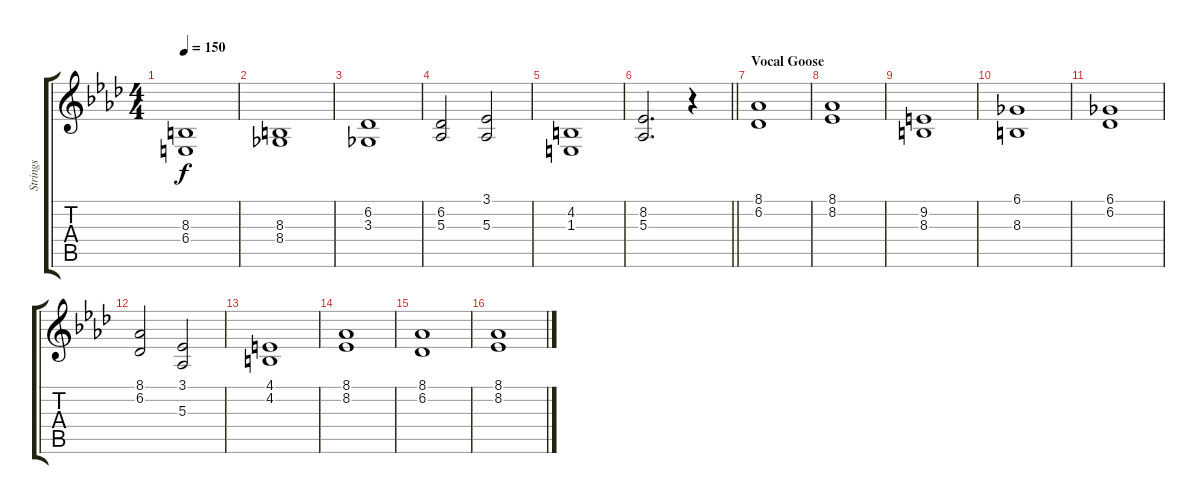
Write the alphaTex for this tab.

\track ("Strings" "Strings") {instrument stringensemble1}
\staff {score tabs}
\tuning (C4 G3 Eb3 Bb2 F2 C2) {hide}
\ts (4 4)
\tempo 150
\clef g2
\ks fminor
(8.3 6.4).1{dy f} |
(8.3 8.4).1 |
(6.2 3.3).1 |
(6.2 5.3).2 (3.1 5.3).2 |
(4.2 1.3).1 |
\barLineRight lightlight
(8.2 5.3).2{d} r.4 |
\section ("" "Vocal Goose")
(8.1 6.2).1 |
(8.1 8.2).1 |
(9.2 8.3).1 |
(6.1 8.3).1 |
(6.1 6.2).1 |
(8.1 6.2).2 (3.1 5.3).2 |
(4.1 4.2).1 |
(8.1 8.2).1 |
(8.1 6.2).1 |
(8.1 8.2).1
